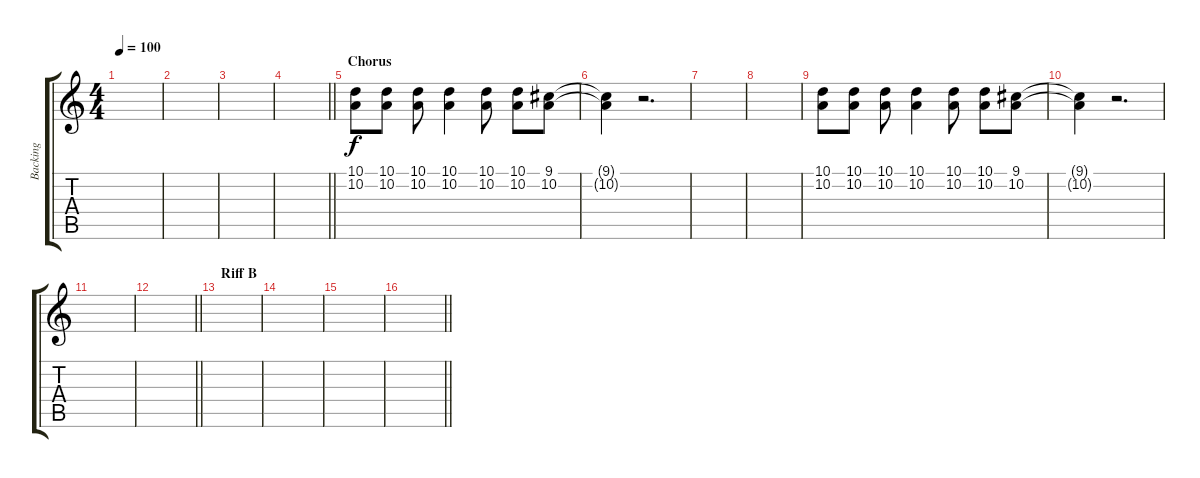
\track ("Backing" "Backing") {instrument choiraahs}
\staff {score tabs}
\tuning (E4 B3 G3 D3 A2 D2) {hide}
\ts (4 4)
\tempo 100
\clef g2
\ks c
|
|
|
\barLineRight lightlight
|
\section ("" "Chorus")
(10.1 10.2).8 (10.1 10.2).8 (10.1 10.2).8 (10.1 10.2).4 (10.1 10.2).8 (10.1 10.2).8 (9.1 10.2).8 |
(9.1{t} 10.2{t}).4 r.2{d} |
|
|
(10.1 10.2).8 (10.1 10.2).8 (10.1 10.2).8 (10.1 10.2).4 (10.1 10.2).8 (10.1 10.2).8 (9.1 10.2).8 |
(9.1{t} 10.2{t}).4 r.2{d} |
|
\barLineRight lightlight
|
\section ("" "Riff B")
|
|
|
\barLineRight lightlight
